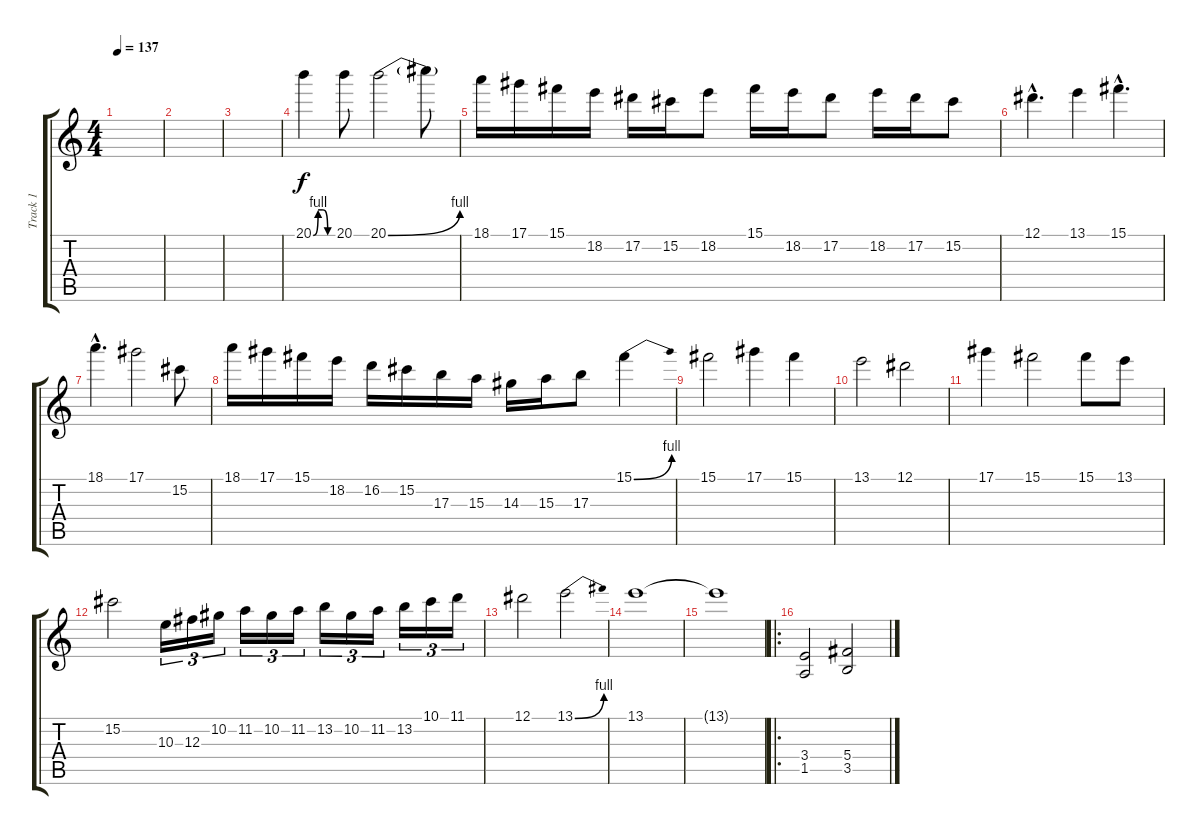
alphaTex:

\track ("Track 1" "Track 1") {instrument distortionguitar}
\staff {score tabs}
\tuning (Eb4 Bb3 Gb3 Db3 Ab2 Eb2) {hide}
\ts (4 4)
\tempo 137
\clef g2
\ks c
|
|
|
20.1{be (custom 0 0 15 4 30 4 45 0 60 0)}.4 20.1.8 20.1{be (bend 0 0 60 4)}.2 20.1{t}.8 |
18.1.16 17.1.16 15.1.16 18.2.16 17.2.16 15.2.16 18.2.8 15.1.16 18.2.16 17.2.8 18.2.16 17.2.16 15.2.8 |
12.1{hac}.4{d} 13.1.4 15.1{hac}.4{d} |
18.1{hac}.4{d} 17.1.2 15.2.8 |
18.1.16 17.1.16 15.1.16 18.2.16 16.2.16 15.2.16 17.3.16 15.3.16 14.3.16 15.3.16 17.3.8 15.1{be (bend 0 0 60 4)}.4 |
15.1.2 17.1.4 15.1.4 |
13.1.2 12.1.2 |
17.1.4 15.1.2 15.1.8 13.1.8 |
15.2.2 10.3.16{tu (3 2)} 12.3.16{tu (3 2)} 10.2.16{tu (3 2)} 11.2.16{tu (3 2)} 10.2.16{tu (3 2)} 11.2.16{tu (3 2)} 13.2.16{tu (3 2)} 10.2.16{tu (3 2)} 11.2.16{tu (3 2)} 13.2.16{tu (3 2)} 10.1.16{tu (3 2)} 11.1.16{tu (3 2)} |
12.1.2 13.1{be (bend 0 0 60 4)}.2 |
13.1.1 |
13.1{t}.1 |
\ro
(3.4 1.5).2 (5.4 3.5).2
